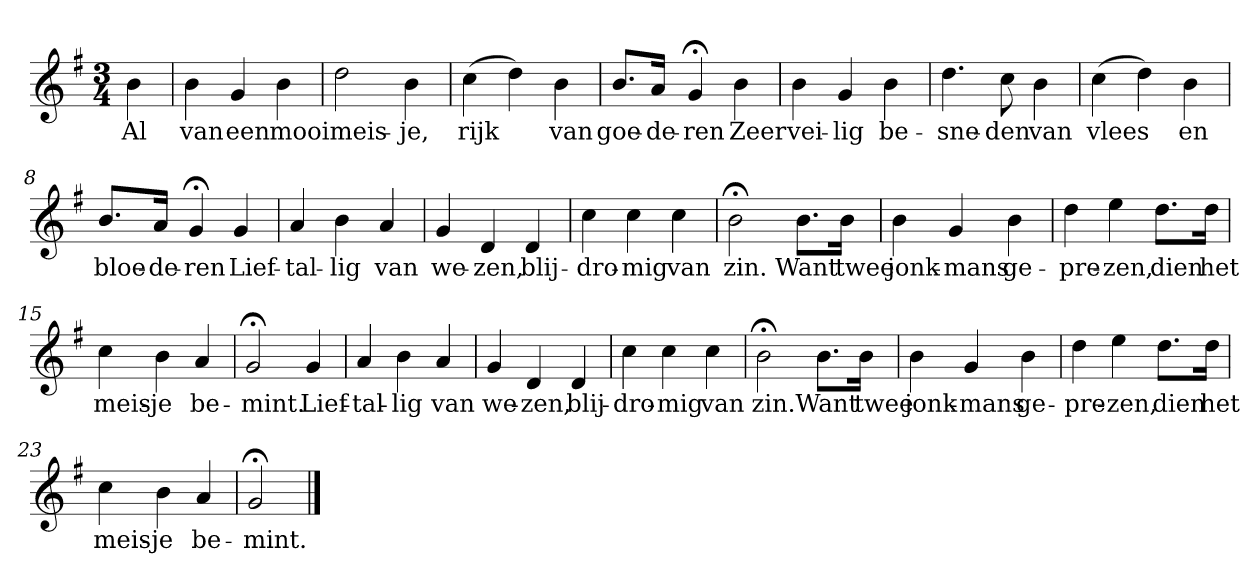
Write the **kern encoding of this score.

**kern	**text
*part1	*part1
*staff1	*staff1
*k[f#]	*
*G:	*
*M3/4	*
*MM120	*
=	=
4b	Al
=1	=1
4b	van
4g	een
4b	mooi
=2	=2
2dd	meis-
4b	-je,
=3	=3
(4cc	rijk
4dd)	.
4b	van
=4	=4
8.bL	goe-
16aJk	-de-
4g;<	-ren
4b	Zeer
=5	=5
4b	vei-
4g	-lig
4b	be-
=6	=6
4.dd	-sne-
8cc	-den
4b	van
=7	=7
(4cc	vlees
4dd)	.
4b	en
=8	=8
8.bL	bloe-
16aJk	-de-
4g;<	-ren
4g	Lief-
=9	=9
4a	-tal-
4b	-lig
4a	van
=10	=10
4g	we-
4d	-zen,
4d	blij-
=11	=11
4cc	-dro-
4cc	-mig
4cc	van
=12	=12
2b;<	zin.
8.bL	Want
16bJk	twee
=13	=13
4b	jonk-
4g	-mans
4b	ge-
=14	=14
4dd	-pre-
4ee	-zen,
8.ddL	dien
16ddJk	het
=15	=15
4cc	meis-
4b	-je
4a	be-
=16	=16
2g;<	-mint.
4g	Lief-
=17	=17
4a	-tal-
4b	-lig
4a	van
=18	=18
4g	we-
4d	-zen,
4d	blij-
=19	=19
4cc	-dro-
4cc	-mig
4cc	van
=20	=20
2b;<	zin.
8.bL	Want
16bJk	twee
=21	=21
4b	jonk-
4g	-mans
4b	ge-
=22	=22
4dd	-pre-
4ee	-zen,
8.ddL	dien
16ddJk	het
=23	=23
4cc	meis-
4b	-je
4a	be-
=24	=24
2g;<	-mint.
==	==
*-	*-
